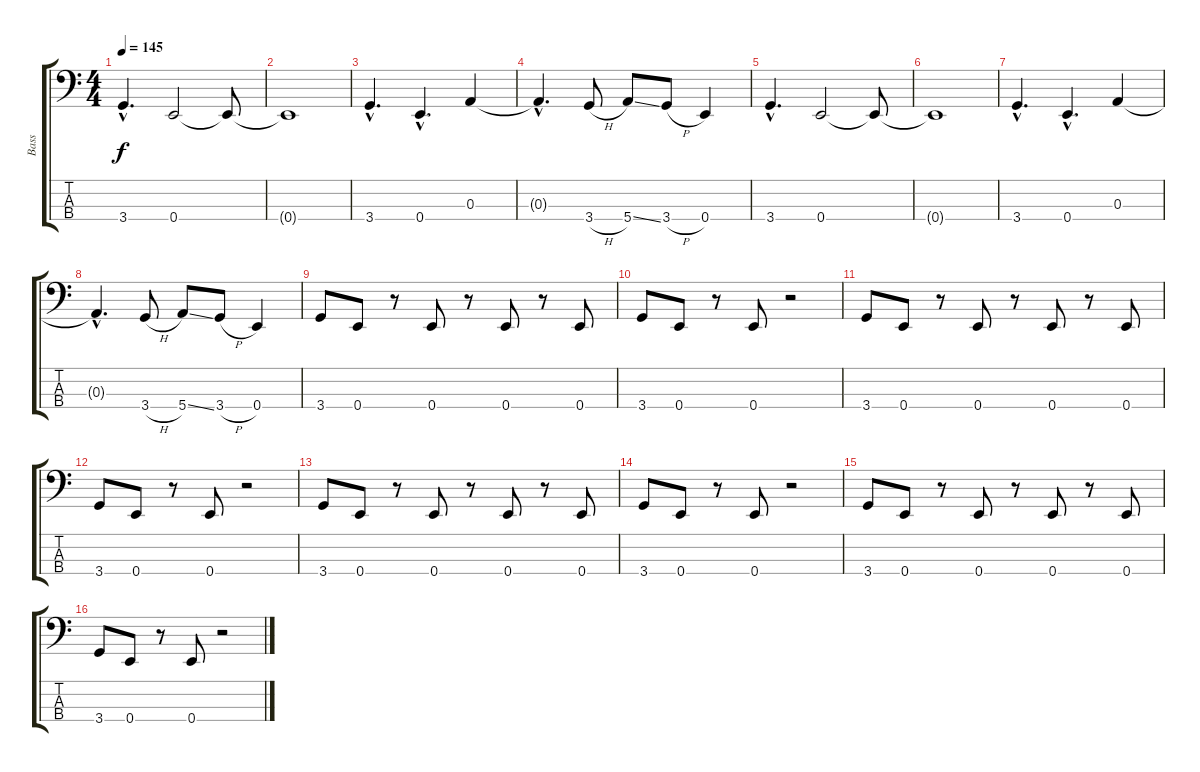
\track ("Bass" "Bass") {instrument slapbass1}
\staff {score tabs}
\tuning (G2 D2 A1 E1) {hide}
\ts (4 4)
\tempo 145
\clef f4
\ks c
3.4{hac}.4{d dy f} 0.4.2 0.4{t}.8 |
0.4{t}.1 |
3.4{hac}.4{d} 0.4{hac}.4{d} 0.3.4 |
0.3{hac t}.4{d} 3.4{h}.8 5.4{ss}.8 3.4{h}.8 0.4.4 |
3.4{hac}.4{d} 0.4.2 0.4{t}.8 |
0.4{t}.1 |
3.4{hac}.4{d} 0.4{hac}.4{d} 0.3.4 |
0.3{hac t}.4{d} 3.4{h}.8 5.4{ss}.8 3.4{h}.8 0.4.4 |
3.4.8 0.4.8 r.8 0.4.8 r.8 0.4.8 r.8 0.4.8 |
3.4.8 0.4.8 r.8 0.4.8 r.2 |
3.4.8 0.4.8 r.8 0.4.8 r.8 0.4.8 r.8 0.4.8 |
3.4.8 0.4.8 r.8 0.4.8 r.2 |
3.4.8 0.4.8 r.8 0.4.8 r.8 0.4.8 r.8 0.4.8 |
3.4.8 0.4.8 r.8 0.4.8 r.2 |
3.4.8 0.4.8 r.8 0.4.8 r.8 0.4.8 r.8 0.4.8 |
3.4.8 0.4.8 r.8 0.4.8 r.2
